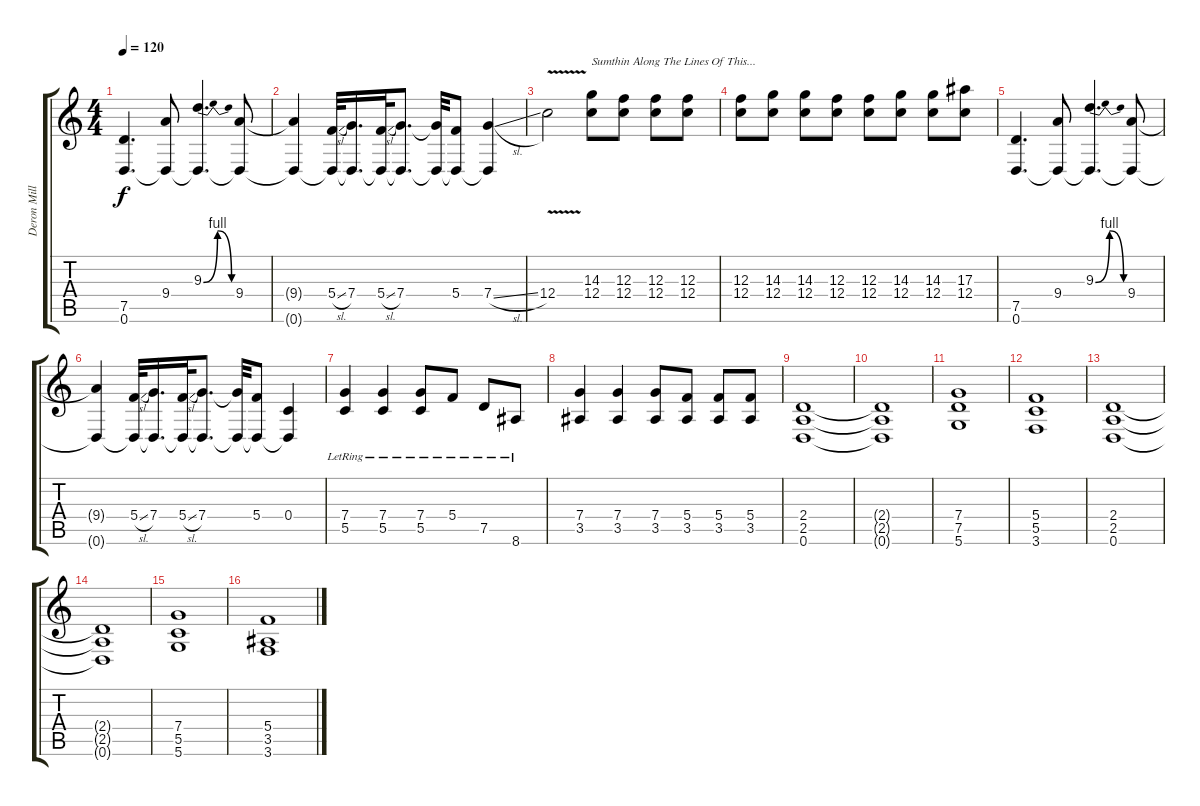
\track ("Deron Miller" "Deron Mill") {instrument distortionguitar}
\staff {score tabs}
\tuning (D4 A3 F3 C3 G2 D2) {hide}
\ts (4 4)
\tempo 120
\clef g2
\ks c
(7.5 0.6).4{d dy f} (9.4 0.6{t}).8 (9.3{be (bendrelease 0 0 45 4 45 4 60 0)} 0.6{t}).4{d} (9.4 0.6{t}).8 |
(9.4{t} 0.6{t}).4 (5.4{sl} 0.6{t}).32 (7.4 0.6{t}).16{d} (5.4{sl} 0.6{t}).32 (7.4 0.6{t}).8{d} (7.4{t} 0.6{t}).32 (5.4 0.6{t}).8 (7.4{sl} 0.6{t}).4 |
12.4{v}.2 (14.3 12.4).8{txt "Sumthin Along The Lines Of This..."} (12.3 12.4).8 (12.3 12.4).8 (12.3 12.4).8 |
(12.3 12.4).8 (14.3 12.4).8 (14.3 12.4).8 (12.3 12.4).8 (12.3 12.4).8 (14.3 12.4).8 (14.3 12.4).8 (17.3 12.4).8 |
(7.5 0.6).4{d} (9.4 0.6{t}).8 (9.3{be (bendrelease 0 0 45 4 45 4 60 0)} 0.6{t}).4{d} (9.4 0.6{t}).8 |
(9.4{t} 0.6{t}).4 (5.4{sl} 0.6{t}).32 (7.4 0.6{t}).16{d} (5.4{sl} 0.6{t}).32 (7.4 0.6{t}).8{d} (7.4{t} 0.6{t}).32 (5.4 0.6{t}).8 (0.4 0.6{t}).4 |
(7.4{lr} 5.5{lr}).4 (7.4{lr} 5.5{lr}).4 (7.4{lr} 5.5{lr}).8 5.4{lr}.8 7.5{lr}.8 8.6{lr}.8 |
(7.4 3.5).4 (7.4 3.5).4 (7.4 3.5).8 (5.4 3.5).8 (5.4 3.5).8 (5.4 3.5).8 |
(2.4 2.5 0.6).1 |
(2.4{t} 2.5{t} 0.6{t}).1 |
(7.4 7.5 5.6).1 |
(5.4 5.5 3.6).1 |
(2.4 2.5 0.6).1 |
(2.4{t} 2.5{t} 0.6{t}).1 |
(7.4 5.5 5.6).1 |
(5.4 3.5 3.6).1
